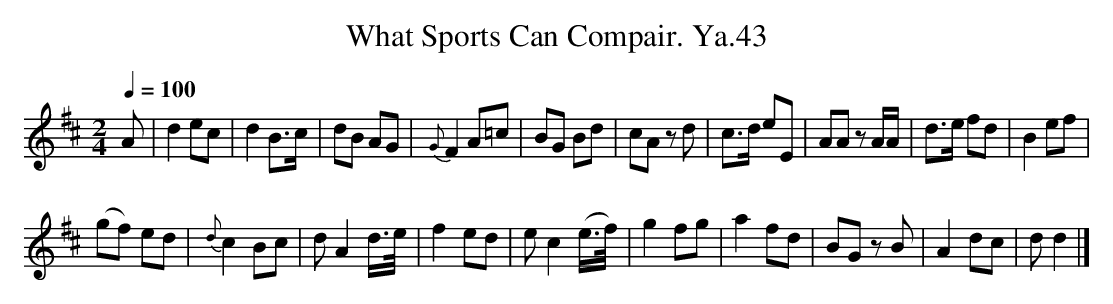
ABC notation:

X:1
T:What Sports Can Compair. Ya.43
L:1/8
M:2/4
Q:1/4=100
K:D
A|d2ec|d2B>c|dB AG | {G}F2A=c|BG Bd | cA zd | c>d eE | AA z A/A/ | d>e fd|B2 ef |
(gf) ed |{d}c2 Bc|dA2d/>e/ | f2ed | e c2 (e/>f/) | g2fg|a2fd | BG zB|A2dc| dd2|]
